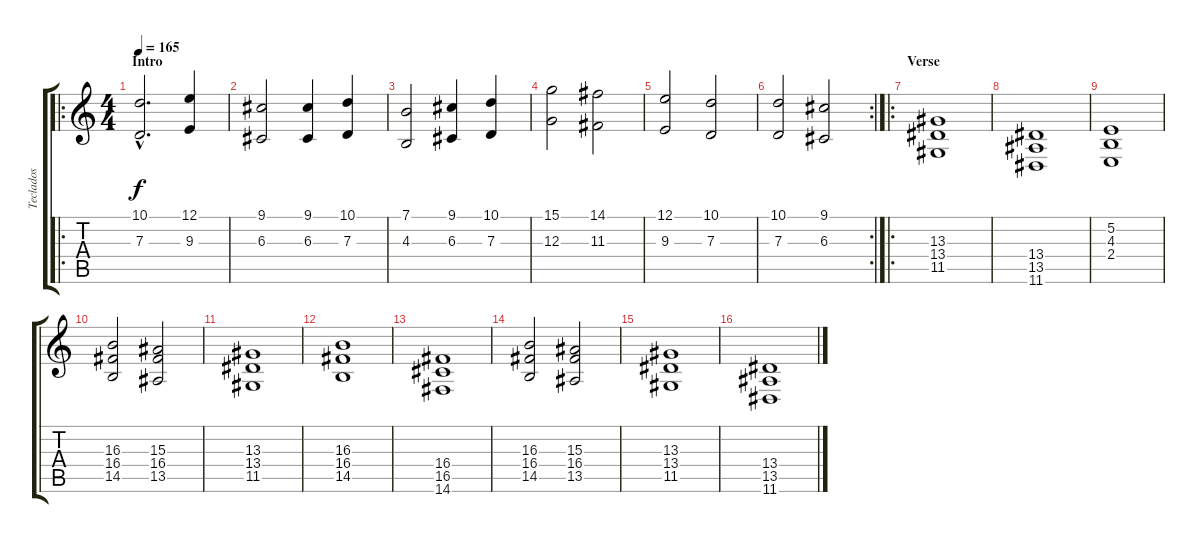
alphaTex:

\track ("Teclados" "Teclados") {instrument stringensemble1}
\staff {score tabs}
\tuning (E4 B3 G3 D3 A2 E2) {hide}
\ro
\ts (4 4)
\section ("" "Intro")
\tempo 165
\clef g2
\ks c
(10.1{hac} 7.3{hac}).2{d dy f instrument stringensemble1} (12.1 9.3).4 |
(9.1 6.3).2 (9.1 6.3).4 (10.1 7.3).4 |
(7.1 4.3).2 (9.1 6.3).4 (10.1 7.3).4 |
(15.1 12.3).2 (14.1 11.3).2 |
(12.1 9.3).2 (10.1 7.3).2 |
\rc 2
(10.1 7.3).2 (9.1 6.3).2 |
\ro
\section ("" "Verse")
(13.3 13.4 11.5).1{volume 11 instrument stringensemble1} |
(13.4 13.5 11.6).1 |
(5.2 4.3 2.4).1 |
(16.3 16.4 14.5).2 (15.3 16.4 13.5).2 |
(13.3 13.4 11.5).1 |
(16.3 16.4 14.5).1 |
(16.4 16.5 14.6).1 |
(16.3 16.4 14.5).2 (15.3 16.4 13.5).2 |
(13.3 13.4 11.5).1{instrument lead3calliope} |
(13.4 13.5 11.6).1
